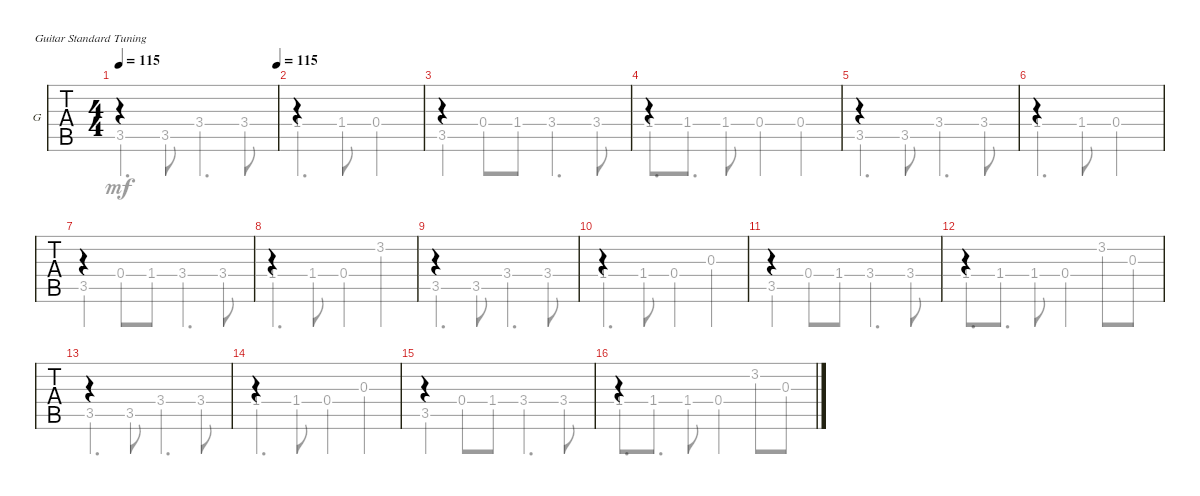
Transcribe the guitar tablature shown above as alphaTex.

\bracketExtendMode groupsimilarinstruments
\firstSystemTrackNameOrientation horizontal
\otherSystemsTrackNameOrientation horizontal
\track ("Guitar (Var 2)" "G") {instrument acousticguitarsteel}
\staff {tabs}
\tuning (E4 B3 G3 D3 A2 E2)
\voice
\ts (4 4)
\tempo 115
\tempo (115 1)
\clef g2
\ks eb
|
|
|
|
|
|
|
|
|
|
|
|
|
|
|
\voice
\clef g2
\ks eb
3.5.4{d dy mf} 3.5.8 3.4.4{d} 3.4.8 |
1.4.4{d} 1.4.8 0.4.2 |
3.5.4 0.4.8 1.4.8 3.4.4{d} 3.4.8 |
1.4.8{d} 1.4.8{d} 1.4.8 0.4.4 0.4.4 |
3.5.4{d} 3.5.8 3.4.4{d} 3.4.8 |
1.4.4{d} 1.4.8 0.4.2 |
3.5.4 0.4.8 1.4.8 3.4.4{d} 3.4.8 |
1.4.4{d} 1.4.8 0.4.4 3.2.4 |
3.5.4{d} 3.5.8 3.4.4{d} 3.4.8 |
1.4.4{d} 1.4.8 0.4.4 0.3.4 |
3.5.4 0.4.8 1.4.8 3.4.4{d} 3.4.8 |
1.4.8{d} 1.4.8{d} 1.4.8 0.4.4 3.2.8 0.3.8 |
3.5.4{d} 3.5.8 3.4.4{d} 3.4.8 |
1.4.4{d} 1.4.8 0.4.4 0.3.4 |
3.5.4 0.4.8 1.4.8 3.4.4{d} 3.4.8 |
1.4.8{d} 1.4.8{d} 1.4.8 0.4.4 3.2.8 0.3.8
